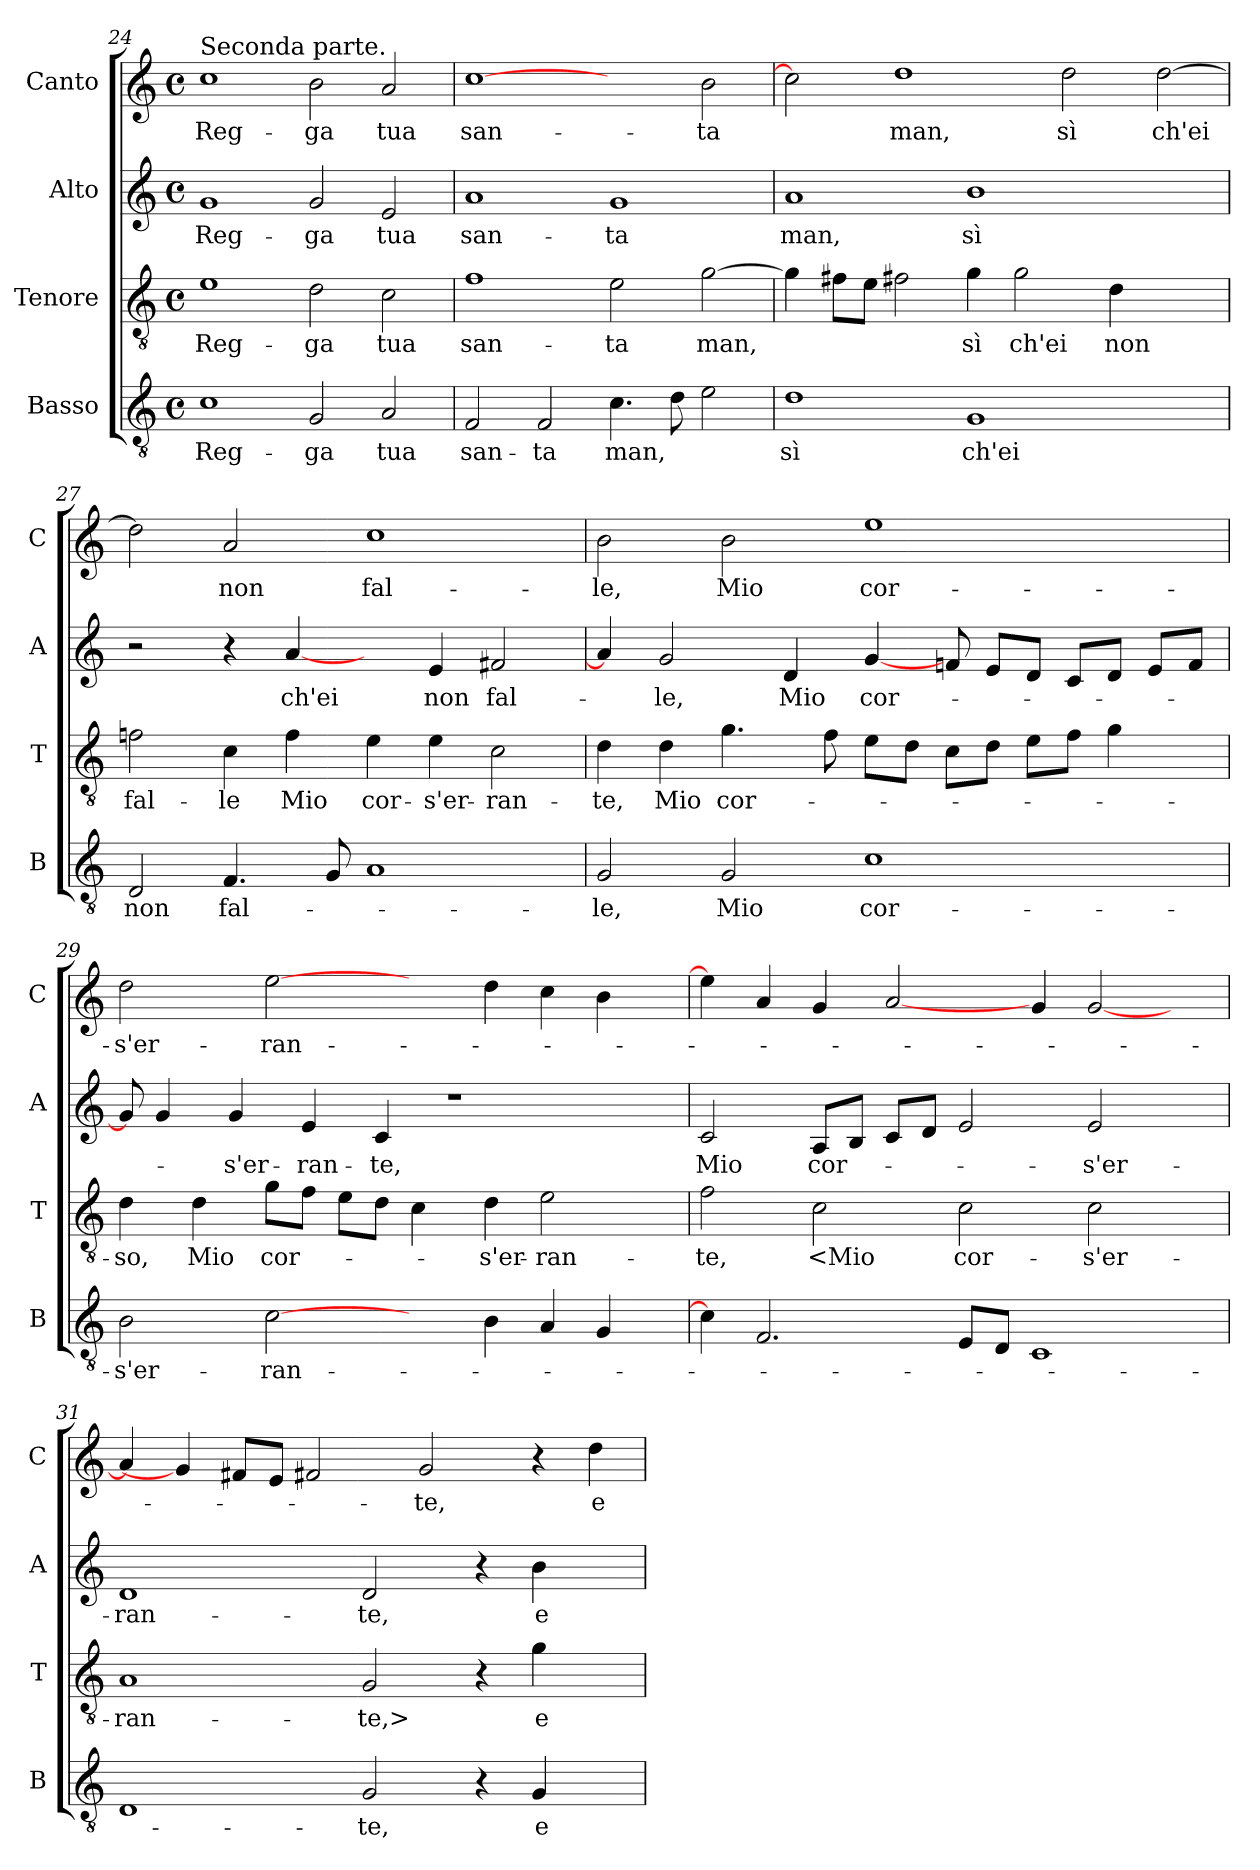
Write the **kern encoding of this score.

**kern	**text	**kern	**text	**kern	**text	**kern	**text
*part4	*part4	*part3	*part3	*part2	*part2	*part1	*part1
*staff4	*staff4	*staff3	*staff3	*staff2	*staff2	*staff1	*staff1
*I"Basso	*	*I"Tenore	*	*I"Alto	*	*I"Canto	*
*I'B	*	*I'T	*	*I'A	*	*I'C	*
*clefGv2	*	*clefGv2	*	*clefG2	*	*clefG2	*
*k[]	*	*k[]	*	*k[]	*	*k[]	*
*M4/4	*	*M4/4	*	*M4/4	*	*M4/4	*
*met(c)	*	*met(c)	*	*met(c)	*	*met(c)	*
=24	=24	=24	=24	=24	=24	=24	=24
!	!	!	!	!	!	!LO:TX:a:t=Seconda parte.	!
1c	Reg-	1e	Reg-	1g	Reg-	1cc	Reg-
2G	-ga	2d	-ga	2g	-ga	2b	-ga
2A	tua	2c	tua	2e	tua	2a	tua
=25	=25	=25	=25	=25	=25	=25	=25
2F	san-	1f	san-	1a	san-	[1cc	san-
2F	-ta	.	.	.	.	.	.
4.c	man,	2e	-ta	1g	-ta	2ryy	.
8d	.	.	.	.	.	.	.
2e	.	[2g	man,	.	.	2b	-ta
=26	=26	=26	=26	=26	=26	=26	=26
1d	sì	4g]	.	1a	man,	2cc]	.
.	.	8f#XL	.	.	.	.	.
.	.	8eJ	.	.	.	.	.
.	.	2f#X	.	.	.	1dd	man,
1G	ch'ei	4g	sì	1b	sì	.	.
.	.	2g	ch'ei	.	.	.	.
.	.	.	.	.	.	2dd	sì
.	.	4d	non	.	.	.	.
2ryy	.	2ryy	.	2ryy	.	[2dd	ch'ei
=27	=27	=27	=27	=27	=27	=27	=27
2D	non	2fn	fal-	2r	.	2dd]	.
4.F	fal-	4c	-le	4r	.	2a	non
.	.	4f	Mio	[4a	ch'ei	.	.
8G	.	.	.	.	.	.	.
1A	.	4e	cor-	4ryy	.	1cc	fal-
.	.	4e	-s'er-	4e	non	.	.
.	.	2c	-ran-	2f#X	fal-	.	.
=28	=28	=28	=28	=28	=28	=28	=28
2G	-le,	4d	-te,	4a]	.	2b	-le,
.	.	4d	Mio	2g	-le,	.	.
2G	Mio	4.g	cor-	.	.	2b	Mio
.	.	.	.	4d	Mio	.	.
.	.	8f	.	.	.	.	.
1c	cor-	8eL	.	[4g	cor-	1ee	cor-
.	.	8dJ	.	.	.	.	.
.	.	8cL	.	8fn	.	.	.
.	.	8dJ	.	8eL	.	.	.
.	.	8eL	.	8dJ	.	.	.
.	.	8fJ	.	8cL	.	.	.
.	.	4g	.	8dJ	.	.	.
.	.	.	.	8eL	.	.	.
8ryy	.	8ryy	.	8fJ	.	8ryy	.
=29	=29	=29	=29	=29	=29	=29	=29
2B	-s'er-	4d	-so,	8g]	.	2dd	-s'er-
.	.	.	.	4g	.	.	.
.	.	4d	Mio	.	.	.	.
.	.	.	.	4g	-s'er-	.	.
[2c	-ran-	8gL	cor-	.	.	[2ee	-ran-
.	.	8fJ	.	4e	-ran-	.	.
.	.	8eL	.	.	.	.	.
.	.	8dJ	.	4c	-te,	.	.
4ryy	.	4c	.	.	.	4ryy	.
.	.	.	.	1r	.	.	.
4B	.	4d	-s'er-	.	.	4dd	.
4A	.	2e	-ran-	.	.	4cc	.
4G	.	.	.	.	.	4b	.
8ryy	.	8ryy	.	.	.	8ryy	.
=30	=30	=30	=30	=30	=30	=30	=30
4c]	.	2f	-te,	2c	Mio	4ee]	.
2.F	.	.	.	.	.	4a	.
.	.	2c	<Mio	8AL	cor-	4g	.
.	.	.	.	8BJ	.	.	.
.	.	.	.	8cL	.	[2a	.
.	.	.	.	8dJ	.	.	.
8EL	.	2c	cor-	2e	.	.	.
8DJ	.	.	.	.	.	.	.
1C	.	.	.	.	.	4g	.
.	.	2c	-s'er-	2e	-s'er-	[2g	.
.	.	4ryy	.	4ryy	.	4ryy	.
=31	=31	=31	=31	=31	=31	=31	=31
1D	.	1A	-ran-	1d	-ran-	4a]	.
.	.	.	.	.	.	4g]	.
.	.	.	.	.	.	8f#XL	.
.	.	.	.	.	.	8eJ	.
.	.	.	.	.	.	2f#X	.
2G	-te,	2G	-te,>	2d	-te,	.	.
.	.	.	.	.	.	2g	-te,
4r	.	4r	.	4r	.	.	.
4G	e	4g	e	4b	e	4r	.
4ryy	.	4ryy	.	4ryy	.	4dd	e
=	=	=	=	=	=	=	=
*-	*-	*-	*-	*-	*-	*-	*-
